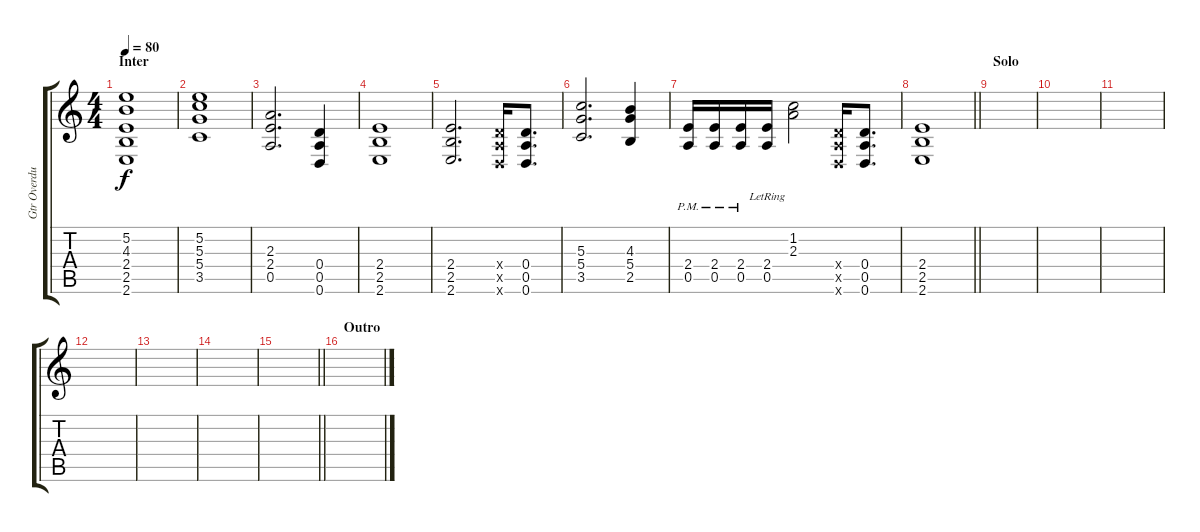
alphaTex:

\track ("Gtr Overdubbed" "Gtr Overdu") {instrument overdrivenguitar}
\staff {score tabs}
\tuning (E4 B3 G3 D3 A2 D2) {hide}
\ts (4 4)
\section ("" "Inter")
\tempo 80
\clef g2
\ks c
(5.2 4.3 2.4 2.5 2.6).1{dy f volume 15 balance 2 instrument distortionguitar} |
(5.2 5.3 5.4 3.5).1 |
(2.3 2.4 0.5).2{d} (0.4 0.5 0.6).4 |
(2.4 2.5 2.6).1 |
(2.4 2.5 2.6).2{d} (0.4{x} 0.5{x} 0.6{x}).16 (0.4 0.5 0.6).8{d} |
(5.3 5.4 3.5).2{d} (4.3 5.4 2.5).4 |
(2.4{pm} 0.5{pm}).16 (2.4{pm} 0.5{pm}).16 (2.4{pm} 0.5{pm}).16 (2.4{lr} 0.5{lr}).16 (1.2 2.3).2 (0.4{x} 0.5{x} 0.6{x}).16 (0.4 0.5 0.6).8{d} |
\barLineRight lightlight
(2.4 2.5 2.6).1 |
\section ("" "Solo")
|
|
|
|
|
|
\barLineRight lightlight
|
\section ("" "Outro")
